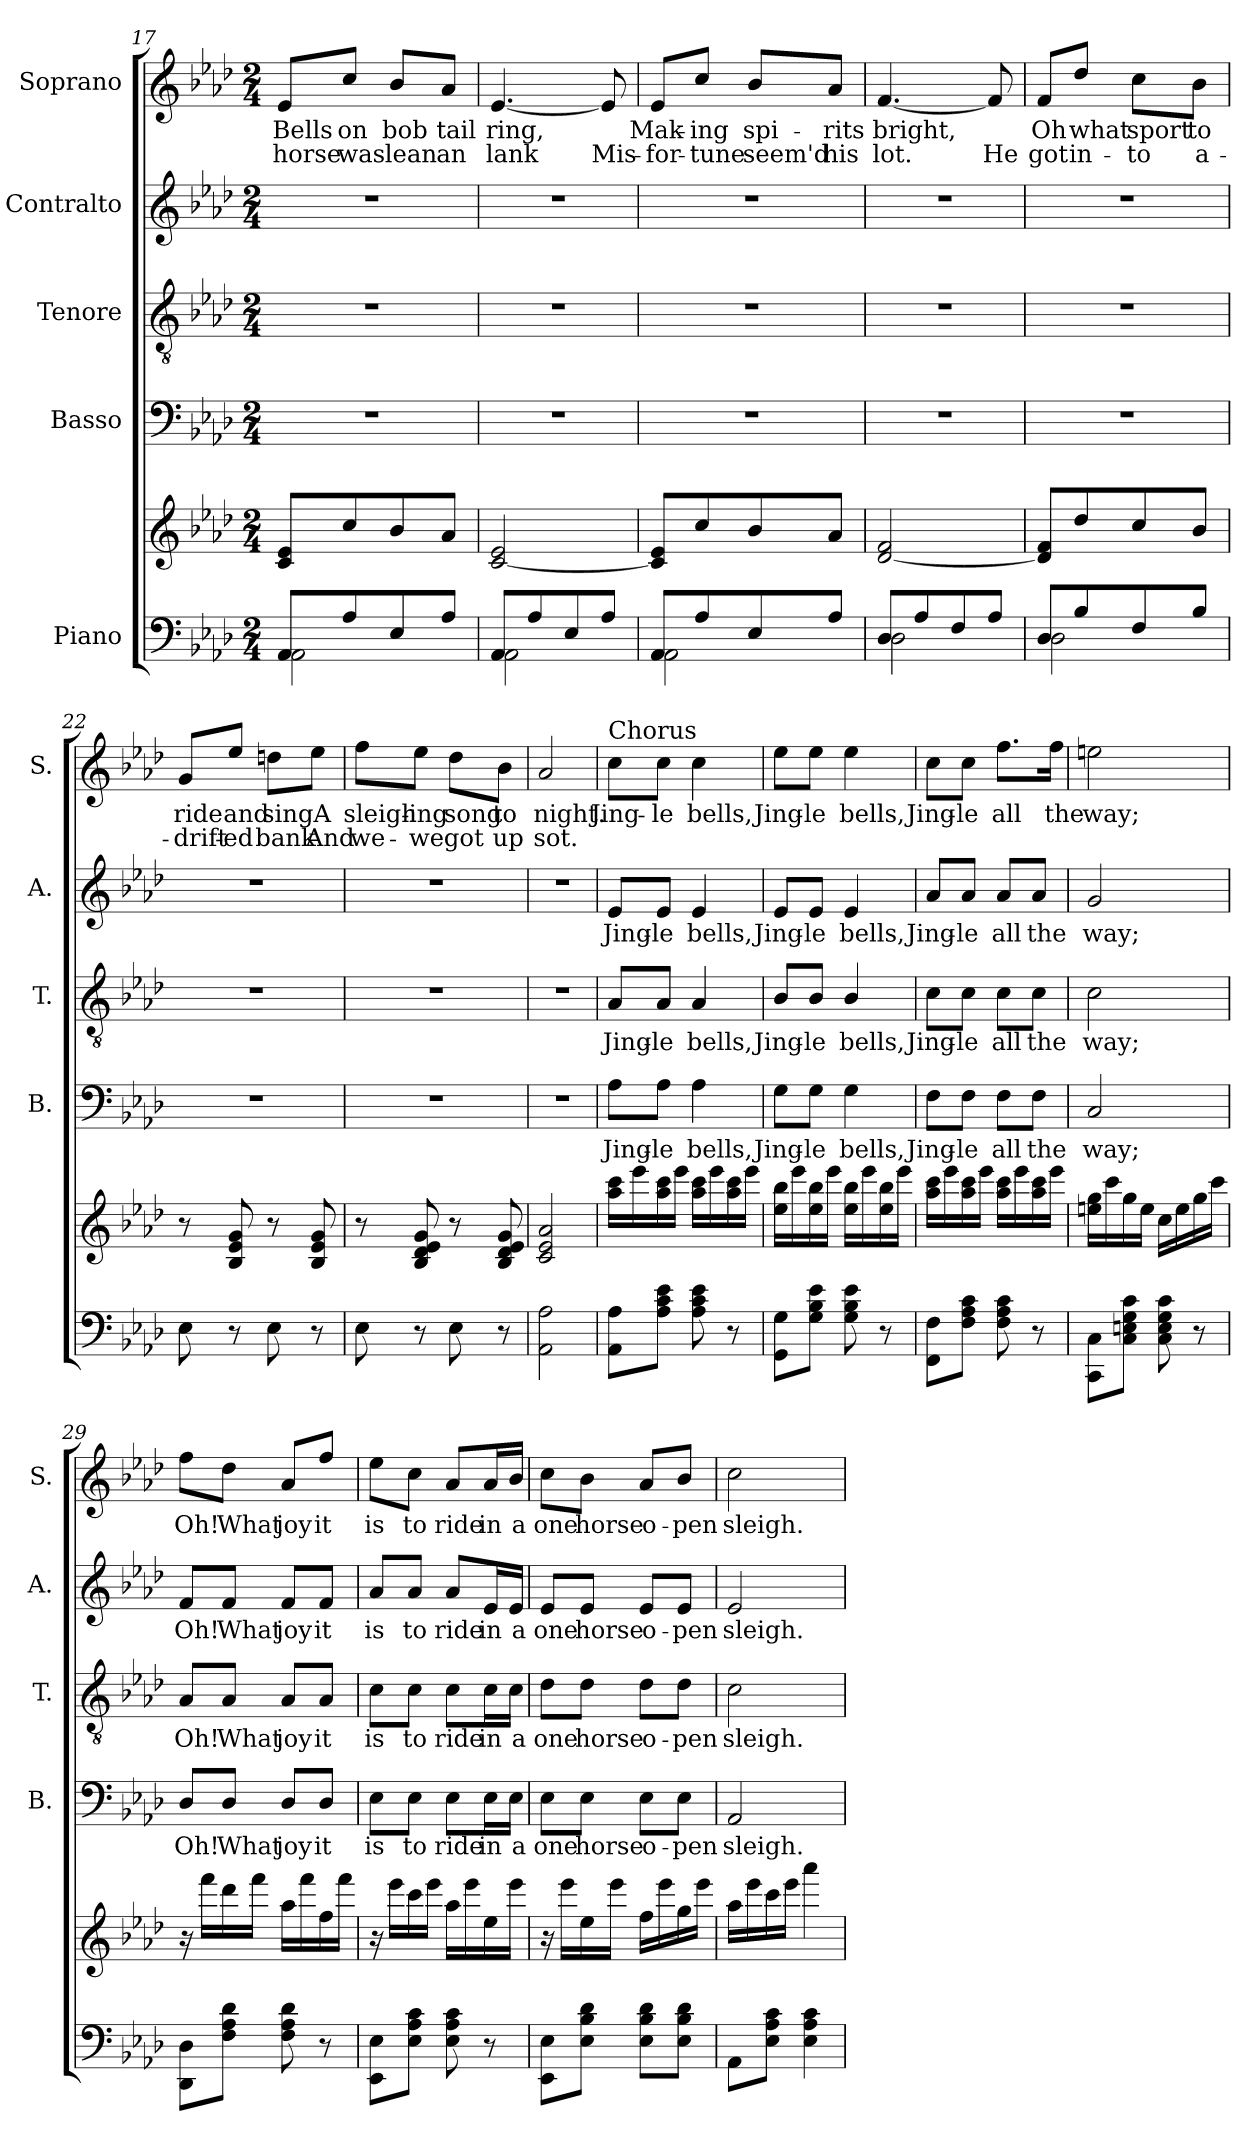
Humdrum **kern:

**kern	**kern	**kern	**text	**kern	**text	**kern	**text	**kern	**text	**text
*part5	*part5	*part4	*part4	*part3	*part3	*part2	*part2	*part1	*part1	*part1
*staff6	*staff5	*staff4	*staff4	*staff3	*staff3	*staff2	*staff2	*staff1	*staff1	*staff1
*I"Piano	*	*I"Basso	*	*I"Tenore	*	*I"Contralto	*	*I"Soprano	*	*
*	*	*I'B.	*	*I'T.	*	*I'A.	*	*I'S.	*	*
*clefF4	*clefG2	*clefF4	*	*clefGv2	*	*clefG2	*	*clefG2	*	*
*k[b-e-a-d-]	*k[b-e-a-d-]	*k[b-e-a-d-]	*	*k[b-e-a-d-]	*	*k[b-e-a-d-]	*	*k[b-e-a-d-]	*	*
*M2/4	*M2/4	*M2/4	*	*M2/4	*	*M2/4	*	*M2/4	*	*
=17	=17	=17	=17	=17	=17	=17	=17	=17	=17	=17
*^	*	*	*	*	*	*	*	*	*	*
!	!	!	!	!	!	!	!	!	!	!LO:LY:b	!LO:LY:b
8AA-/L	2AA-\	8c/ 8e-/L	2r	.	2r	.	2r	.	8e-/L	Bells	horse
!	!	!	!	!	!	!	!	!	!	!LO:LY:b	!LO:LY:b
8A-/	.	8cc/	.	.	.	.	.	.	8cc/J	on	was
!	!	!	!	!	!	!	!	!	!	!LO:LY:b	!LO:LY:b
8E-/	.	8b-/	.	.	.	.	.	.	8b-/L	bob	lean
!	!	!	!	!	!	!	!	!	!	!LO:LY:b	!LO:LY:b
8A-/J	.	8a-/J	.	.	.	.	.	.	8a-/J	tail	an
=18	=18	=18	=18	=18	=18	=18	=18	=18	=18	=18	=18
!	!	!	!	!	!	!	!	!	!	!LO:LY:b	!LO:LY:b
8AA-/L	2AA-\	[2c/ 2e-/	2r	.	2r	.	2r	.	[4.e-/	ring,	lank
8A-/	.	.	.	.	.	.	.	.	.	.	.
8E-/	.	.	.	.	.	.	.	.	.	.	.
!	!	!	!	!	!	!	!	!	!	!	!LO:LY:b
8A-/J	.	.	.	.	.	.	.	.	8e-/]	.	Mis-
=19	=19	=19	=19	=19	=19	=19	=19	=19	=19	=19	=19
!	!	!	!	!	!	!	!	!	!	!LO:LY:b	!LO:LY:b
8AA-/L	2AA-\	8c/] 8e-/L	2r	.	2r	.	2r	.	8e-/L	Mak-	-for-
!	!	!	!	!	!	!	!	!	!	!LO:LY:b	!LO:LY:b
8A-/	.	8cc/	.	.	.	.	.	.	8cc/J	-ing	-tune
!	!	!	!	!	!	!	!	!	!	!LO:LY:b	!LO:LY:b
8E-/	.	8b-/	.	.	.	.	.	.	8b-/L	spi-	seem'd
!	!	!	!	!	!	!	!	!	!	!LO:LY:b	!LO:LY:b
8A-/J	.	8a-/J	.	.	.	.	.	.	8a-/J	-rits	his
!!LO:LB:g=z
=20	=20	=20	=20	=20	=20	=20	=20	=20	=20	=20	=20
!	!	!	!	!	!	!	!	!	!	!LO:LY:b	!LO:LY:b
8D-/L	2D-\	[2d-/ 2f/	2r	.	2r	.	2r	.	[4.f/	bright,	lot.
8A-/	.	.	.	.	.	.	.	.	.	.	.
8F/	.	.	.	.	.	.	.	.	.	.	.
!	!	!	!	!	!	!	!	!	!	!	!LO:LY:b
8A-/J	.	.	.	.	.	.	.	.	8f/]	.	He
=21	=21	=21	=21	=21	=21	=21	=21	=21	=21	=21	=21
!	!	!	!	!	!	!	!	!	!	!LO:LY:b	!LO:LY:b
8D-/L	2D-\	8d-/] 8f/L	2r	.	2r	.	2r	.	8f/L	Oh	got
!	!	!	!	!	!	!	!	!	!	!LO:LY:b	!LO:LY:b
8B-/	.	8dd-/	.	.	.	.	.	.	8dd-/J	what	in-
!	!	!	!	!	!	!	!	!	!	!LO:LY:b	!LO:LY:b
8F/	.	8cc/	.	.	.	.	.	.	8cc\L	sport	-to
!	!	!	!	!	!	!	!	!	!	!LO:LY:b	!LO:LY:b
8B-/J	.	8b-/J	.	.	.	.	.	.	8b-\J	to	a-
*v	*v	*	*	*	*	*	*	*	*	*	*
=22	=22	=22	=22	=22	=22	=22	=22	=22	=22	=22
!	!	!	!	!	!	!	!	!	!LO:LY:b	!LO:LY:b
8E-\	8r	2r	.	2r	.	2r	.	8g/L	ride	-drift-
!	!	!	!	!	!	!	!	!	!LO:LY:b	!LO:LY:b
8r	8B-/ 8e-/ 8g/	.	.	.	.	.	.	8ee-/J	and	-ed
!	!	!	!	!	!	!	!	!	!LO:LY:b	!LO:LY:b
8E-\	8r	.	.	.	.	.	.	8ddn\L	sing	bank
!	!	!	!	!	!	!	!	!	!LO:LY:b	!LO:LY:b
8r	8B-/ 8e-/ 8g/	.	.	.	.	.	.	8ee-\J	A	And
=23	=23	=23	=23	=23	=23	=23	=23	=23	=23	=23
!	!	!	!	!	!	!	!	!	!LO:LY:b	!LO:LY:b
8E-\	8r	2r	.	2r	.	2r	.	8ff\L	sleigh-	we-
!	!	!	!	!	!	!	!	!	!LO:LY:b	!LO:LY:b
8r	8B-/ 8d-/ 8e-/ 8g/	.	.	.	.	.	.	8ee-\J	-ing	-we
!	!	!	!	!	!	!	!	!	!LO:LY:b	!LO:LY:b
8E-\	8r	.	.	.	.	.	.	8dd-\L	song	got
!	!	!	!	!	!	!	!	!	!LO:LY:b	!LO:LY:b
8r	8B-/ 8d-/ 8e-/ 8g/	.	.	.	.	.	.	8b-\J	to	up
=24	=24	=24	=24	=24	=24	=24	=24	=24	=24	=24
!	!	!	!	!	!	!	!	!	!LO:LY:b	!LO:LY:b
2AA-\ 2A-\	2c/ 2e-/ 2a-/	2r	.	2r	.	2r	.	2a-/	night.	sot.
=25	=25	=25	=25	=25	=25	=25	=25	=25	=25	=25
!	!	!	!	!	!	!	!	!LO:TX:a:t=Chorus	!	!
!	!	!	!LO:LY:b	!	!LO:LY:b	!	!LO:LY:b	!	!LO:LY:b	!
8AA-\ 8A-\L	16aa-\ 16ccc\LL	8A-\L	Jing-	8A-/L	Jing-	8e-/L	Jing-	8cc\L	Jing-	.
.	16eee-\	.	.	.	.	.	.	.	.	.
!	!	!	!LO:LY:b	!	!LO:LY:b	!	!LO:LY:b	!	!LO:LY:b	!
8A-\ 8c\ 8e-\J	16aa-\ 16ccc\	8A-\J	-le	8A-/J	-le	8e-/J	-le	8cc\J	-le	.
.	16eee-\JJ	.	.	.	.	.	.	.	.	.
!	!	!	!LO:LY:b	!	!LO:LY:b	!	!LO:LY:b	!	!LO:LY:b	!
8A-\ 8c\ 8e-\	16aa-\ 16ccc\LL	4A-\	bells,	4A-/	bells,	4e-/	bells,	4cc\	bells,	.
.	16eee-\	.	.	.	.	.	.	.	.	.
8r	16aa-\ 16ccc\	.	.	.	.	.	.	.	.	.
.	16eee-\JJ	.	.	.	.	.	.	.	.	.
=26	=26	=26	=26	=26	=26	=26	=26	=26	=26	=26
!	!	!	!LO:LY:b	!	!LO:LY:b	!	!LO:LY:b	!	!LO:LY:b	!
8GG\ 8G\L	16ee-\ 16bb-\LL	8G\L	Jing-	8B-/L	Jing-	8e-/L	Jing-	8ee-\L	Jing-	.
.	16eee-\	.	.	.	.	.	.	.	.	.
!	!	!	!LO:LY:b	!	!LO:LY:b	!	!LO:LY:b	!	!LO:LY:b	!
8G\ 8B-\ 8e-\J	16ee-\ 16bb-\	8G\J	-le	8B-/J	-le	8e-/J	-le	8ee-\J	-le	.
.	16eee-\JJ	.	.	.	.	.	.	.	.	.
!	!	!	!LO:LY:b	!	!LO:LY:b	!	!LO:LY:b	!	!LO:LY:b	!
8G\ 8B-\ 8e-\	16ee-\ 16bb-\LL	4G\	bells,	4B-/	bells,	4e-/	bells,	4ee-\	bells,	.
.	16eee-\	.	.	.	.	.	.	.	.	.
8r	16ee-\ 16bb-\	.	.	.	.	.	.	.	.	.
.	16eee-\JJ	.	.	.	.	.	.	.	.	.
=27	=27	=27	=27	=27	=27	=27	=27	=27	=27	=27
!	!	!	!LO:LY:b	!	!LO:LY:b	!	!LO:LY:b	!	!LO:LY:b	!
8FF\ 8F\L	16aa-\ 16ccc\LL	8F\L	Jing-	8c\L	Jing-	8a-/L	Jing-	8cc\L	Jing-	.
.	16eee-\	.	.	.	.	.	.	.	.	.
!	!	!	!LO:LY:b	!	!LO:LY:b	!	!LO:LY:b	!	!LO:LY:b	!
8F\ 8A-\ 8c\J	16aa-\ 16ccc\	8F\J	-le	8c\J	-le	8a-/J	-le	8cc\J	-le	.
.	16eee-\JJ	.	.	.	.	.	.	.	.	.
!	!	!	!LO:LY:b	!	!LO:LY:b	!	!LO:LY:b	!	!LO:LY:b	!
8F\ 8A-\ 8c\	16aa-\ 16ccc\LL	8F\L	all	8c\L	all	8a-/L	all	8.ff\L	all	.
.	16eee-\	.	.	.	.	.	.	.	.	.
!	!	!	!LO:LY:b	!	!LO:LY:b	!	!LO:LY:b	!	!	!
8r	16aa-\ 16ccc\	8F\J	the	8c\J	the	8a-/J	the	.	.	.
!	!	!	!	!	!	!	!	!	!LO:LY:b	!
.	16eee-\JJ	.	.	.	.	.	.	16ff\Jk	the	.
!!LO:PB:g=z
=28	=28	=28	=28	=28	=28	=28	=28	=28	=28	=28
!	!	!	!LO:LY:b	!	!LO:LY:b	!	!LO:LY:b	!	!LO:LY:b	!
8CC\ 8C\L	16een\ 16gg\LL	2C/	way;	2c\	way;	2g/	way;	2een\	way;	.
.	16ccc\	.	.	.	.	.	.	.	.	.
8C\ 8En\ 8G\ 8c\J	16gg\	.	.	.	.	.	.	.	.	.
.	16ee\JJ	.	.	.	.	.	.	.	.	.
8C\ 8E\ 8G\ 8c\	16cc\LL	.	.	.	.	.	.	.	.	.
.	16ee\	.	.	.	.	.	.	.	.	.
8r	16gg\	.	.	.	.	.	.	.	.	.
.	16ccc\JJ	.	.	.	.	.	.	.	.	.
=29	=29	=29	=29	=29	=29	=29	=29	=29	=29	=29
!	!	!	!LO:LY:b	!	!LO:LY:b	!	!LO:LY:b	!	!LO:LY:b	!
8DD-\ 8D-\L	16r	8D-/L	Oh!	8A-/L	Oh!	8f/L	Oh!	8ff\L	Oh!	.
.	16fff\LL	.	.	.	.	.	.	.	.	.
!	!	!	!LO:LY:b	!	!LO:LY:b	!	!LO:LY:b	!	!LO:LY:b	!
8F\ 8A-\ 8d-\J	16ddd-\	8D-/J	What	8A-/J	What	8f/J	What	8dd-\J	What	.
.	16fff\JJ	.	.	.	.	.	.	.	.	.
!	!	!	!LO:LY:b	!	!LO:LY:b	!	!LO:LY:b	!	!LO:LY:b	!
8F\ 8A-\ 8d-\	16aa-\LL	8D-/L	joy	8A-/L	joy	8f/L	joy	8a-/L	joy	.
.	16fff\	.	.	.	.	.	.	.	.	.
!	!	!	!LO:LY:b	!	!LO:LY:b	!	!LO:LY:b	!	!LO:LY:b	!
8r	16ff\	8D-/J	it	8A-/J	it	8f/J	it	8ff/J	it	.
.	16fff\JJ	.	.	.	.	.	.	.	.	.
=30	=30	=30	=30	=30	=30	=30	=30	=30	=30	=30
!	!	!	!LO:LY:b	!	!LO:LY:b	!	!LO:LY:b	!	!LO:LY:b	!
8EE-\ 8E-\L	16r	8E-\L	is	8c\L	is	8a-/L	is	8ee-\L	is	.
.	16eee-\LL	.	.	.	.	.	.	.	.	.
!	!	!	!LO:LY:b	!	!LO:LY:b	!	!LO:LY:b	!	!LO:LY:b	!
8E-\ 8A-\ 8c\J	16ccc\	8E-\J	to	8c\J	to	8a-/J	to	8cc\J	to	.
.	16eee-\JJ	.	.	.	.	.	.	.	.	.
!	!	!	!LO:LY:b	!	!LO:LY:b	!	!LO:LY:b	!	!LO:LY:b	!
8E-\ 8A-\ 8c\	16aa-\LL	8E-\L	ride	8c\L	ride	8a-/L	ride	8a-/L	ride	.
.	16eee-\	.	.	.	.	.	.	.	.	.
!	!	!	!LO:LY:b	!	!LO:LY:b	!	!LO:LY:b	!	!LO:LY:b	!
8r	16ee-\	16E-\L	in	16c\L	in	16e-/L	in	16a-/L	in	.
!	!	!	!LO:LY:b	!	!LO:LY:b	!	!LO:LY:b	!	!LO:LY:b	!
.	16eee-\JJ	16E-\JJ	a	16c\JJ	a	16e-/JJ	a	16b-/JJ	a	.
=31	=31	=31	=31	=31	=31	=31	=31	=31	=31	=31
!	!	!	!LO:LY:b	!	!LO:LY:b	!	!LO:LY:b	!	!LO:LY:b	!
8EE-\ 8E-\L	16r	8E-\L	one	8d-\L	one	8e-/L	one	8cc\L	one	.
.	16eee-\LL	.	.	.	.	.	.	.	.	.
!	!	!	!LO:LY:b	!	!LO:LY:b	!	!LO:LY:b	!	!LO:LY:b	!
8E-\ 8B-\ 8d-\J	16ee-\	8E-\J	horse	8d-\J	horse	8e-/J	horse	8b-\J	horse	.
.	16eee-\JJ	.	.	.	.	.	.	.	.	.
!	!	!	!LO:LY:b	!	!LO:LY:b	!	!LO:LY:b	!	!LO:LY:b	!
8E-\ 8B-\ 8d-\L	16ff\LL	8E-\L	o-	8d-\L	o-	8e-/L	o-	8a-/L	o-	.
.	16eee-\	.	.	.	.	.	.	.	.	.
!	!	!	!LO:LY:b	!	!LO:LY:b	!	!LO:LY:b	!	!LO:LY:b	!
8E-\ 8B-\ 8d-\J	16gg\	8E-\J	-pen	8d-\J	-pen	8e-/J	-pen	8b-/J	-pen	.
.	16eee-\JJ	.	.	.	.	.	.	.	.	.
=32	=32	=32	=32	=32	=32	=32	=32	=32	=32	=32
!	!	!	!LO:LY:b	!	!LO:LY:b	!	!LO:LY:b	!	!LO:LY:b	!
8AA-\L	16aa-\LL	2AA-/	sleigh.	2c\	sleigh.	2e-/	sleigh.	2cc\	sleigh.	.
.	16eee-\	.	.	.	.	.	.	.	.	.
8E-\ 8A-\ 8c\J	16ccc\	.	.	.	.	.	.	.	.	.
.	16eee-\JJ	.	.	.	.	.	.	.	.	.
4E-\ 4A-\ 4c\	4aaa-\	.	.	.	.	.	.	.	.	.
=	=	=	=	=	=	=	=	=	=	=
*-	*-	*-	*-	*-	*-	*-	*-	*-	*-	*-
